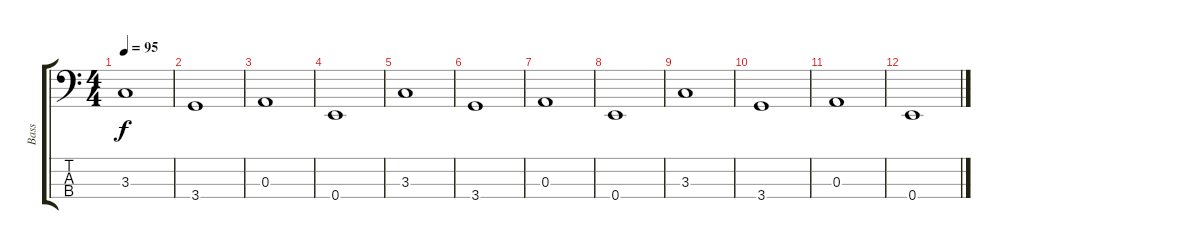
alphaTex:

\track ("Bass" "Bass") {instrument acousticguitarnylon}
\staff {score tabs}
\tuning (G2 D2 A1 E1) {hide}
\ts (4 4)
\tempo 95
\clef f4
\ks c
3.3.1{dy f} |
3.4.1 |
0.3.1 |
0.4.1 |
3.3.1{volume 13} |
3.4.1 |
0.3.1{volume 10} |
0.4.1 |
3.3.1{volume 7} |
3.4.1 |
0.3.1{volume 4} |
0.4.1
